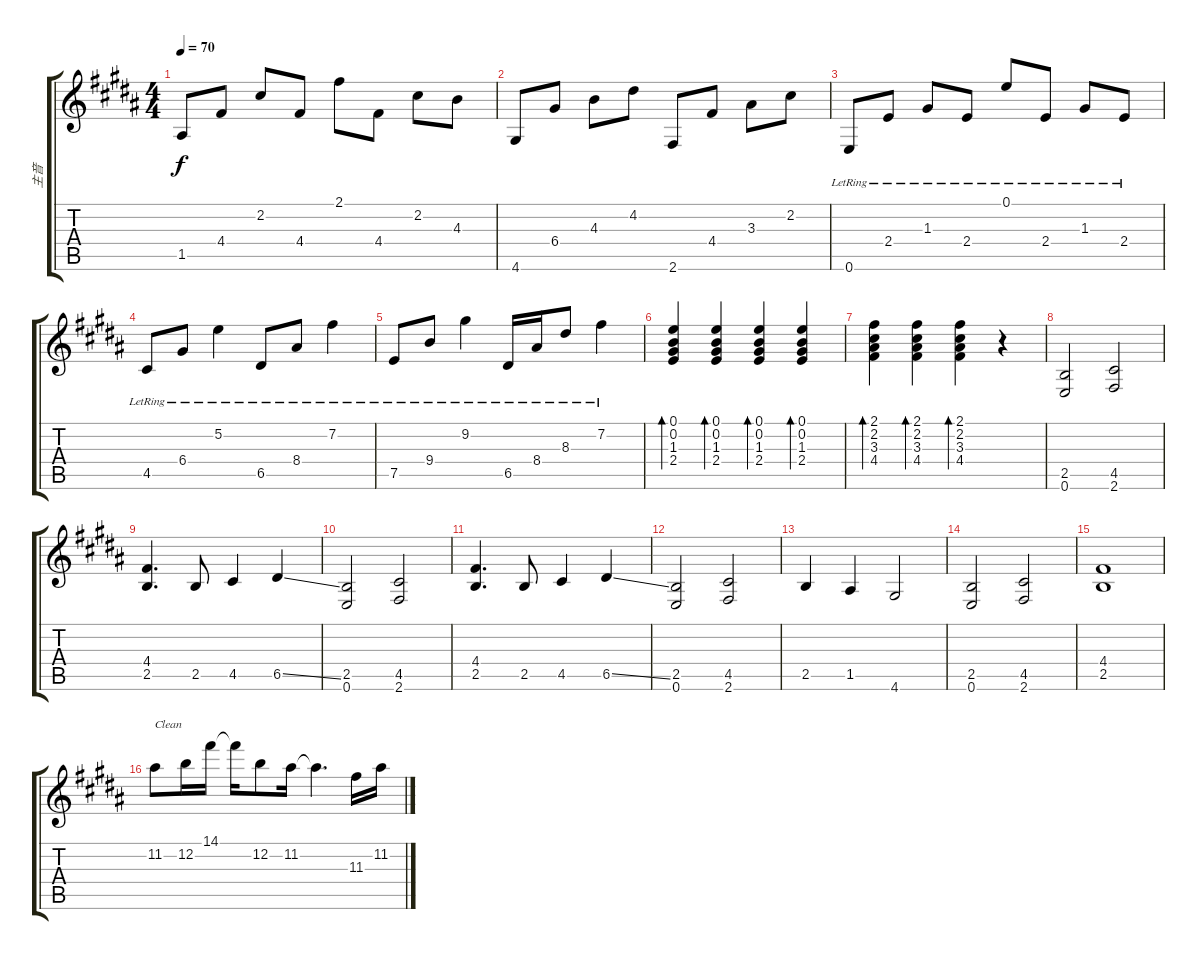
\track ("主音" "主音") {instrument distortionguitar}
\staff {score tabs}
\tuning (E4 B3 G3 D3 A2 E2) {hide}
\ts (4 4)
\tempo 70
\clef g2
\ks b
1.5.8{dy f} 4.4.8 2.2.8 4.4.8 2.1.8 4.4.8 2.2.8 4.3.8 |
4.6.8 6.4.8 4.3.8 4.2.8 2.6.8 4.4.8 3.3.8 2.2.8 |
0.6{lr}.8 2.4{lr}.8 1.3{lr}.8 2.4{lr}.8 0.1{lr}.8 2.4{lr}.8 1.3{lr}.8 2.4{lr}.8 |
4.5{lr}.8 6.4{lr}.8 5.2{lr}.4 6.5{lr}.8 8.4{lr}.8 7.2{lr}.4 |
7.5{lr}.8 9.4{lr}.8 9.2{lr}.4 6.5{lr}.16 8.4{lr}.16 8.3{lr}.8 7.2{lr}.4 |
(0.1 0.2 1.3 2.4).4{bd 30} (0.1 0.2 1.3 2.4).4{bd 30} (0.1 0.2 1.3 2.4).4{bd 30} (0.1 0.2 1.3 2.4).4{bd 30} |
(2.1 2.2 3.3 4.4).4{bd 30} (2.1 2.2 3.3 4.4).4{bd 30} (2.1 2.2 3.3 4.4).4{bd 30} r.4{volume 14 instrument distortionguitar} |
(2.5 0.6).2 (4.5 2.6).2 |
(4.4 2.5).4{d} 2.5.8 4.5.4 6.5{ss}.4 |
(2.5 0.6).2 (4.5 2.6).2 |
(4.4 2.5).4{d} 2.5.8 4.5.4 6.5{ss}.4 |
(2.5 0.6).2 (4.5 2.6).2 |
2.5.4 1.5.4 4.6.2 |
(2.5 0.6).2 (4.5 2.6).2 |
(4.4 2.5).1 |
11.2.8{txt "Clean" volume 6 instrument electricguitarclean} 12.2.16 14.1.16 14.1{t}.16 12.2.8 11.2.16 11.2{t}.4{d} 11.3.16 11.2.16
